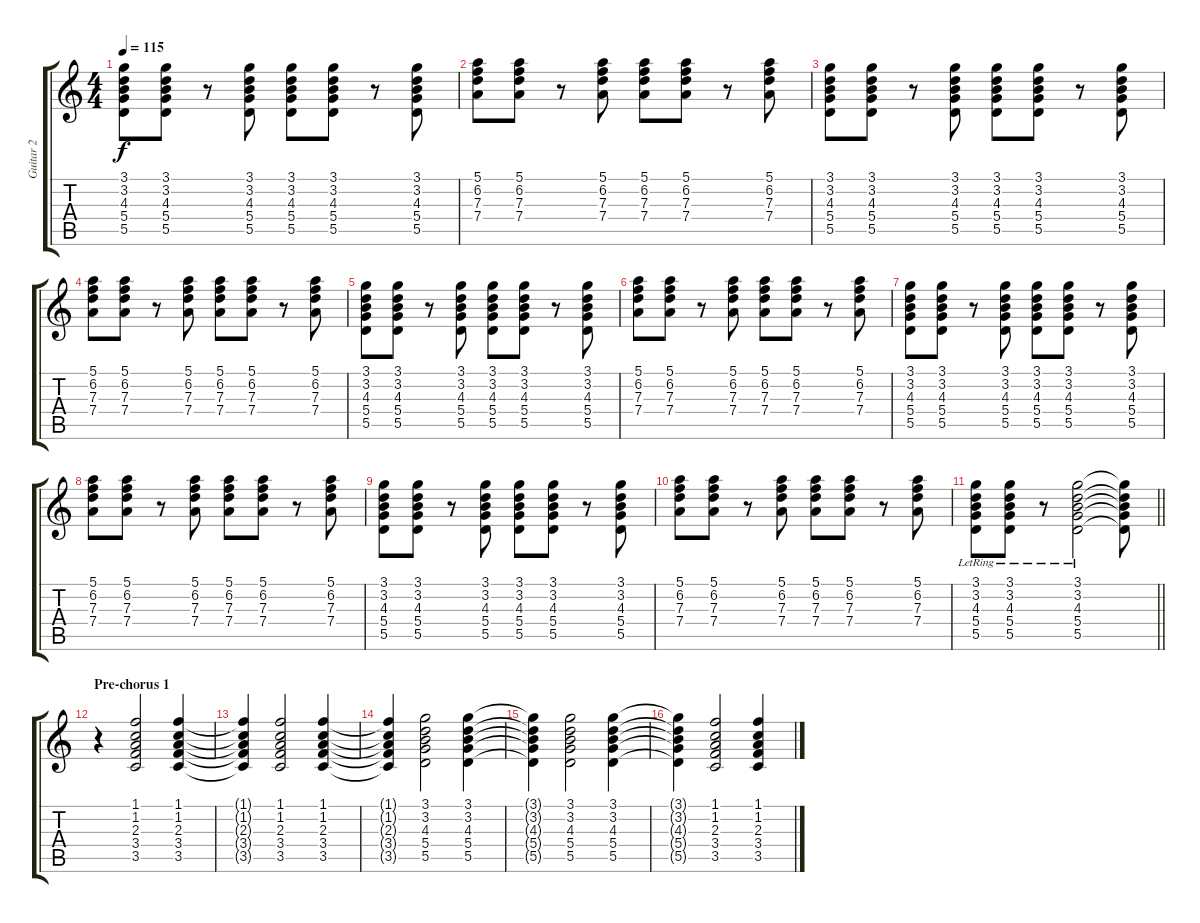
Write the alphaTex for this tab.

\track ("Guitar 2" "Guitar 2") {instrument electricguitarjazz}
\staff {score tabs}
\tuning (E4 B3 G3 D3 A2 D2) {hide}
\ts (4 4)
\tempo 115
\clef g2
\ks c
(3.1 3.2 4.3 5.4 5.5).8{dy f} (3.1 3.2 4.3 5.4 5.5).8 r.8 (3.1 3.2 4.3 5.4 5.5).8 (3.1 3.2 4.3 5.4 5.5).8 (3.1 3.2 4.3 5.4 5.5).8 r.8 (3.1 3.2 4.3 5.4 5.5).8 |
(5.1 6.2 7.3 7.4).8 (5.1 6.2 7.3 7.4).8 r.8 (5.1 6.2 7.3 7.4).8 (5.1 6.2 7.3 7.4).8 (5.1 6.2 7.3 7.4).8 r.8 (5.1 6.2 7.3 7.4).8 |
(3.1 3.2 4.3 5.4 5.5).8 (3.1 3.2 4.3 5.4 5.5).8 r.8 (3.1 3.2 4.3 5.4 5.5).8 (3.1 3.2 4.3 5.4 5.5).8 (3.1 3.2 4.3 5.4 5.5).8 r.8 (3.1 3.2 4.3 5.4 5.5).8 |
(5.1 6.2 7.3 7.4).8 (5.1 6.2 7.3 7.4).8 r.8 (5.1 6.2 7.3 7.4).8 (5.1 6.2 7.3 7.4).8 (5.1 6.2 7.3 7.4).8 r.8 (5.1 6.2 7.3 7.4).8 |
(3.1 3.2 4.3 5.4 5.5).8 (3.1 3.2 4.3 5.4 5.5).8 r.8 (3.1 3.2 4.3 5.4 5.5).8 (3.1 3.2 4.3 5.4 5.5).8 (3.1 3.2 4.3 5.4 5.5).8 r.8 (3.1 3.2 4.3 5.4 5.5).8 |
(5.1 6.2 7.3 7.4).8 (5.1 6.2 7.3 7.4).8 r.8 (5.1 6.2 7.3 7.4).8 (5.1 6.2 7.3 7.4).8 (5.1 6.2 7.3 7.4).8 r.8 (5.1 6.2 7.3 7.4).8 |
(3.1 3.2 4.3 5.4 5.5).8 (3.1 3.2 4.3 5.4 5.5).8 r.8 (3.1 3.2 4.3 5.4 5.5).8 (3.1 3.2 4.3 5.4 5.5).8 (3.1 3.2 4.3 5.4 5.5).8 r.8 (3.1 3.2 4.3 5.4 5.5).8 |
(5.1 6.2 7.3 7.4).8 (5.1 6.2 7.3 7.4).8 r.8 (5.1 6.2 7.3 7.4).8 (5.1 6.2 7.3 7.4).8 (5.1 6.2 7.3 7.4).8 r.8 (5.1 6.2 7.3 7.4).8 |
(3.1 3.2 4.3 5.4 5.5).8 (3.1 3.2 4.3 5.4 5.5).8 r.8 (3.1 3.2 4.3 5.4 5.5).8 (3.1 3.2 4.3 5.4 5.5).8 (3.1 3.2 4.3 5.4 5.5).8 r.8 (3.1 3.2 4.3 5.4 5.5).8 |
(5.1 6.2 7.3 7.4).8 (5.1 6.2 7.3 7.4).8 r.8 (5.1 6.2 7.3 7.4).8 (5.1 6.2 7.3 7.4).8 (5.1 6.2 7.3 7.4).8 r.8 (5.1 6.2 7.3 7.4).8 |
\barLineRight lightlight
(3.1{lr} 3.2{lr} 4.3{lr} 5.4{lr} 5.5{lr}).8 (3.1{lr} 3.2{lr} 4.3{lr} 5.4{lr} 5.5{lr}).8 r.8 (3.1{lr} 3.2{lr} 4.3{lr} 5.4{lr} 5.5{lr}).2 (3.1{t} 3.2{t} 4.3{t} 5.4{t} 5.5{t}).8 |
\section ("" "Pre-chorus 1")
r.4 (1.1 1.2 2.3 3.4 3.5).2 (1.1 1.2 2.3 3.4 3.5).4 |
(1.1{t} 1.2{t} 2.3{t} 3.4{t} 3.5{t}).4 (1.1 1.2 2.3 3.4 3.5).2 (1.1 1.2 2.3 3.4 3.5).4 |
(1.1{t} 1.2{t} 2.3{t} 3.4{t} 3.5{t}).4 (3.1 3.2 4.3 5.4 5.5).2 (3.1 3.2 4.3 5.4 5.5).4 |
(3.1{t} 3.2{t} 4.3{t} 5.4{t} 5.5{t}).4 (3.1 3.2 4.3 5.4 5.5).2 (3.1 3.2 4.3 5.4 5.5).4 |
(3.1{t} 3.2{t} 4.3{t} 5.4{t} 5.5{t}).4 (1.1 1.2 2.3 3.4 3.5).2 (1.1 1.2 2.3 3.4 3.5).4
